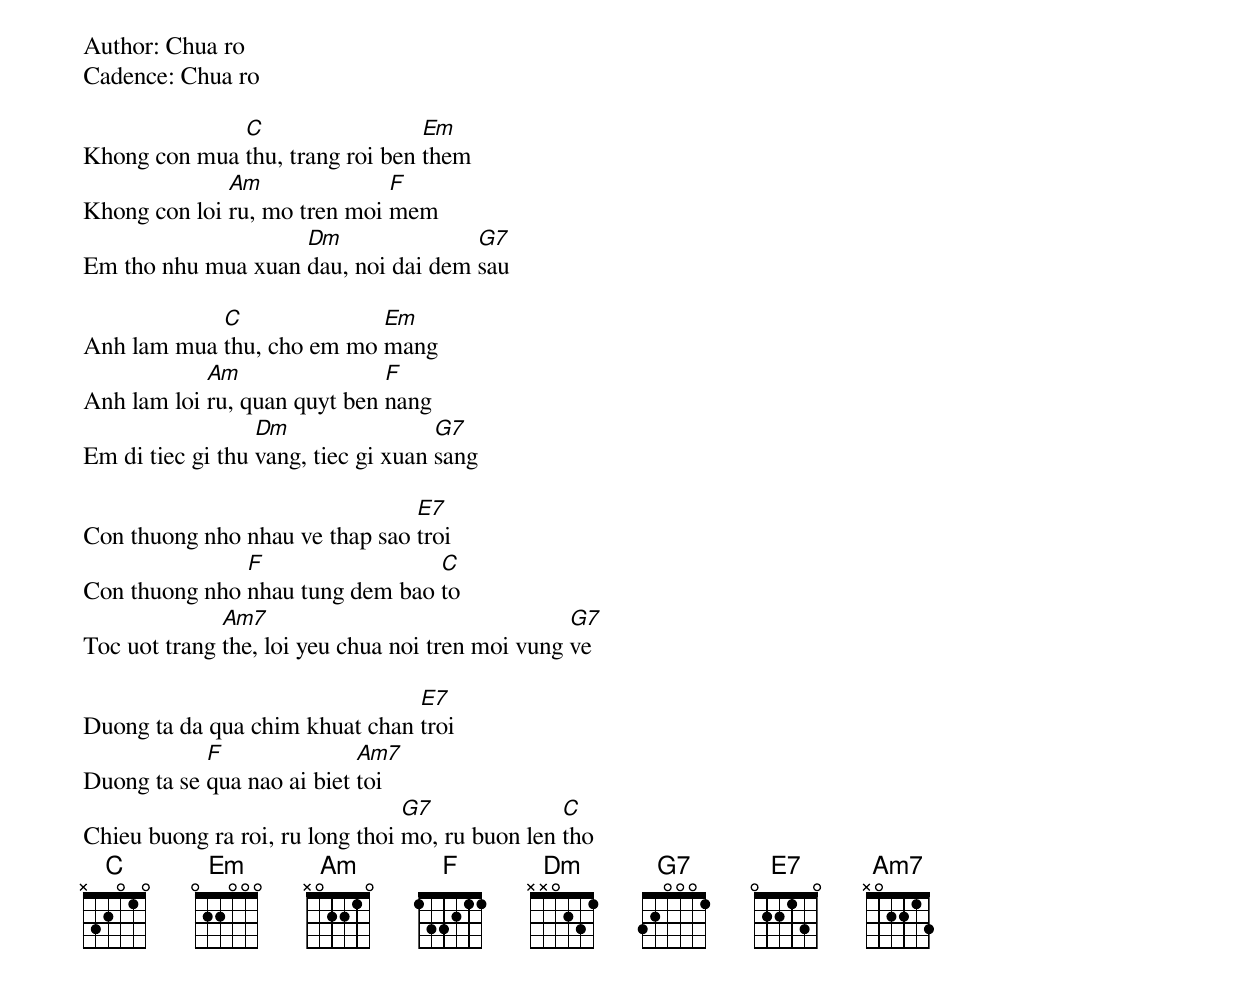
Author: Chua ro
Cadence: Chua ro

Khong con mua [C]thu, trang roi ben [Em]them
Khong con loi [Am]ru, mo tren moi [F]mem
Em tho nhu mua xuan [Dm]dau, noi dai dem [G7]sau

Anh lam mua [C]thu, cho em mo [Em]mang
Anh lam loi [Am]ru, quan quyt ben [F]nang
Em di tiec gi thu [Dm]vang, tiec gi xuan [G7]sang

Con thuong nho nhau ve thap sao [E7]troi
Con thuong nho [F]nhau tung dem bao [C]to
Toc uot trang [Am7]the, loi yeu chua noi tren moi vung [G7]ve

Duong ta da qua chim khuat chan [E7]troi
Duong ta se [F]qua nao ai biet [Am7]toi
Chieu buong ra roi, ru long thoi [G7]mo, ru buon len [C]tho
